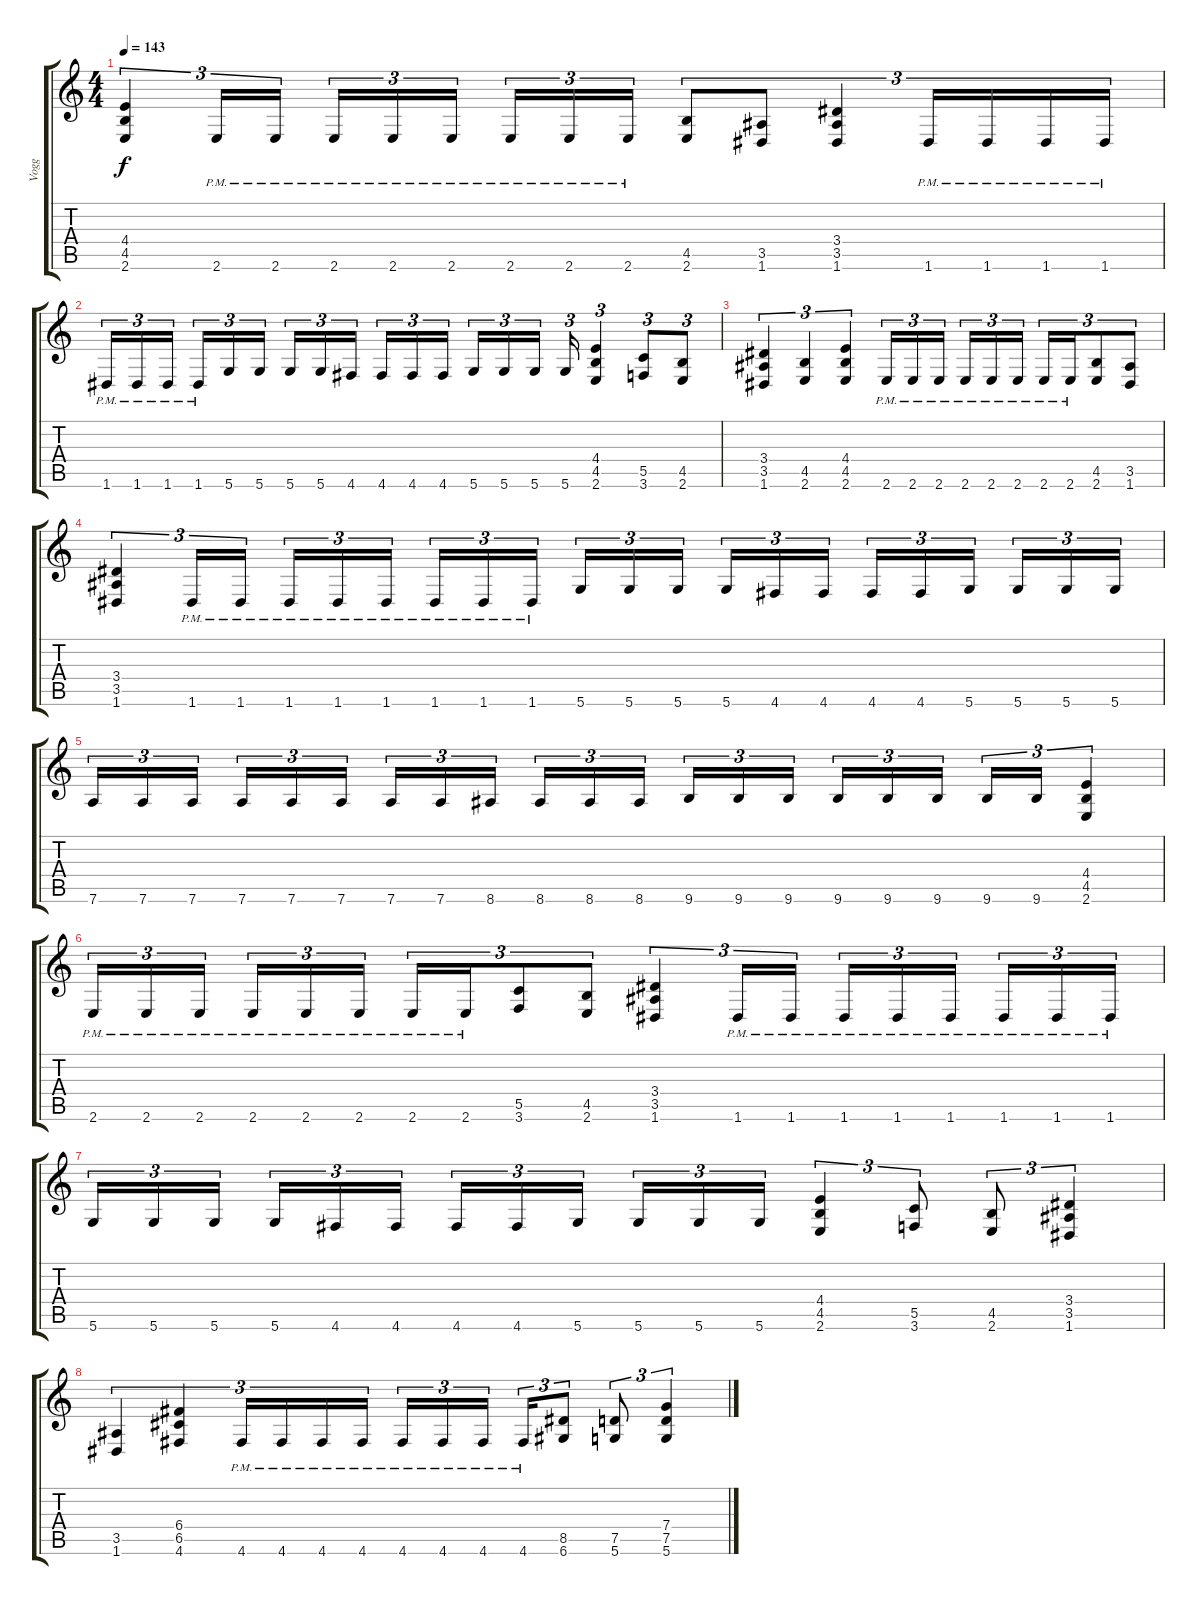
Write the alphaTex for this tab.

\track ("Vogg" "Vogg") {instrument distortionguitar}
\staff {score tabs}
\tuning (D4 A3 F3 C3 G2 D2) {hide}
\ts (4 4)
\tempo 143
\clef g2
\ks c
(4.4 4.5 2.6).4{tu (3 2) dy f} 2.6{pm}.16{tu (3 2)} 2.6{pm}.16{tu (3 2)} 2.6{pm}.16{tu (3 2)} 2.6{pm}.16{tu (3 2)} 2.6{pm}.16{tu (3 2) beam splitsecondary} 2.6{pm}.16{tu (3 2)} 2.6{pm}.16{tu (3 2)} 2.6{pm}.16{tu (3 2)} (4.5 2.6).8{tu (3 2)} (3.5 1.6).8{tu (3 2)} (3.4 3.5 1.6).4{tu (3 2)} 1.6{pm}.16{tu (3 2)} 1.6{pm}.16{tu (3 2)} 1.6{pm}.16{tu (3 2)} 1.6{pm}.16{tu (3 2)} |
1.6{pm}.16{tu (3 2)} 1.6{pm}.16{tu (3 2)} 1.6{pm}.16{tu (3 2) beam splitsecondary} 1.6{pm}.16{tu (3 2)} 5.6.16{tu (3 2)} 5.6.16{tu (3 2)} 5.6.16{tu (3 2)} 5.6.16{tu (3 2)} 4.6.16{tu (3 2) beam splitsecondary} 4.6.16{tu (3 2)} 4.6.16{tu (3 2)} 4.6.16{tu (3 2)} 5.6.16{tu (3 2)} 5.6.16{tu (3 2)} 5.6.16{tu (3 2) beam splitsecondary} 5.6.16{tu (3 2)} (4.4 4.5 2.6).4{tu (3 2)} (5.5 3.6).8{tu (3 2)} (4.5 2.6).8{tu (3 2)} |
(3.4 3.5 1.6).4{tu (3 2)} (4.5 2.6).4{tu (3 2)} (4.4 4.5 2.6).4{tu (3 2)} 2.6{pm}.16{tu (3 2)} 2.6{pm}.16{tu (3 2)} 2.6{pm}.16{tu (3 2) beam splitsecondary} 2.6{pm}.16{tu (3 2)} 2.6{pm}.16{tu (3 2)} 2.6{pm}.16{tu (3 2)} 2.6{pm}.16{tu (3 2)} 2.6{pm}.16{tu (3 2)} (4.5 2.6).8{tu (3 2)} (3.5 1.6).8{tu (3 2)} |
(3.4 3.5 1.6).4{tu (3 2)} 1.6{pm}.16{tu (3 2)} 1.6{pm}.16{tu (3 2)} 1.6{pm}.16{tu (3 2)} 1.6{pm}.16{tu (3 2)} 1.6{pm}.16{tu (3 2) beam splitsecondary} 1.6{pm}.16{tu (3 2)} 1.6{pm}.16{tu (3 2)} 1.6{pm}.16{tu (3 2)} 5.6.16{tu (3 2)} 5.6.16{tu (3 2)} 5.6.16{tu (3 2) beam splitsecondary} 5.6.16{tu (3 2)} 4.6.16{tu (3 2)} 4.6.16{tu (3 2)} 4.6.16{tu (3 2)} 4.6.16{tu (3 2)} 5.6.16{tu (3 2) beam splitsecondary} 5.6.16{tu (3 2)} 5.6.16{tu (3 2)} 5.6.16{tu (3 2)} |
7.6.16{tu (3 2)} 7.6.16{tu (3 2)} 7.6.16{tu (3 2) beam splitsecondary} 7.6.16{tu (3 2)} 7.6.16{tu (3 2)} 7.6.16{tu (3 2)} 7.6.16{tu (3 2)} 7.6.16{tu (3 2)} 8.6.16{tu (3 2) beam splitsecondary} 8.6.16{tu (3 2)} 8.6.16{tu (3 2)} 8.6.16{tu (3 2)} 9.6.16{tu (3 2)} 9.6.16{tu (3 2)} 9.6.16{tu (3 2) beam splitsecondary} 9.6.16{tu (3 2)} 9.6.16{tu (3 2)} 9.6.16{tu (3 2)} 9.6.16{tu (3 2)} 9.6.16{tu (3 2)} (4.4 4.5 2.6).4{tu (3 2)} |
2.6{pm}.16{tu (3 2)} 2.6{pm}.16{tu (3 2)} 2.6{pm}.16{tu (3 2) beam splitsecondary} 2.6{pm}.16{tu (3 2)} 2.6{pm}.16{tu (3 2)} 2.6{pm}.16{tu (3 2)} 2.6{pm}.16{tu (3 2)} 2.6{pm}.16{tu (3 2)} (5.5 3.6).8{tu (3 2)} (4.5 2.6).8{tu (3 2)} (3.4 3.5 1.6).4{tu (3 2)} 1.6{pm}.16{tu (3 2)} 1.6{pm}.16{tu (3 2)} 1.6{pm}.16{tu (3 2)} 1.6{pm}.16{tu (3 2)} 1.6{pm}.16{tu (3 2) beam splitsecondary} 1.6{pm}.16{tu (3 2)} 1.6{pm}.16{tu (3 2)} 1.6{pm}.16{tu (3 2)} |
5.6.16{tu (3 2)} 5.6.16{tu (3 2)} 5.6.16{tu (3 2) beam splitsecondary} 5.6.16{tu (3 2)} 4.6.16{tu (3 2)} 4.6.16{tu (3 2)} 4.6.16{tu (3 2)} 4.6.16{tu (3 2)} 5.6.16{tu (3 2) beam splitsecondary} 5.6.16{tu (3 2)} 5.6.16{tu (3 2)} 5.6.16{tu (3 2)} (4.4 4.5 2.6).4{tu (3 2)} (5.5 3.6).8{tu (3 2)} (4.5 2.6).8{tu (3 2)} (3.4 3.5 1.6).4{tu (3 2)} |
(3.5 1.6).4{tu (3 2)} (6.4 6.5 4.6).4{tu (3 2)} 4.6{pm}.16{tu (3 2)} 4.6{pm}.16{tu (3 2)} 4.6{pm}.16{tu (3 2)} 4.6{pm}.16{tu (3 2)} 4.6{pm}.16{tu (3 2)} 4.6{pm}.16{tu (3 2)} 4.6{pm}.16{tu (3 2) beam splitsecondary} 4.6{pm}.16{tu (3 2)} (8.5 6.6).8{tu (3 2)} (7.5 5.6).8{tu (3 2)} (7.4 7.5 5.6).4{tu (3 2)}
